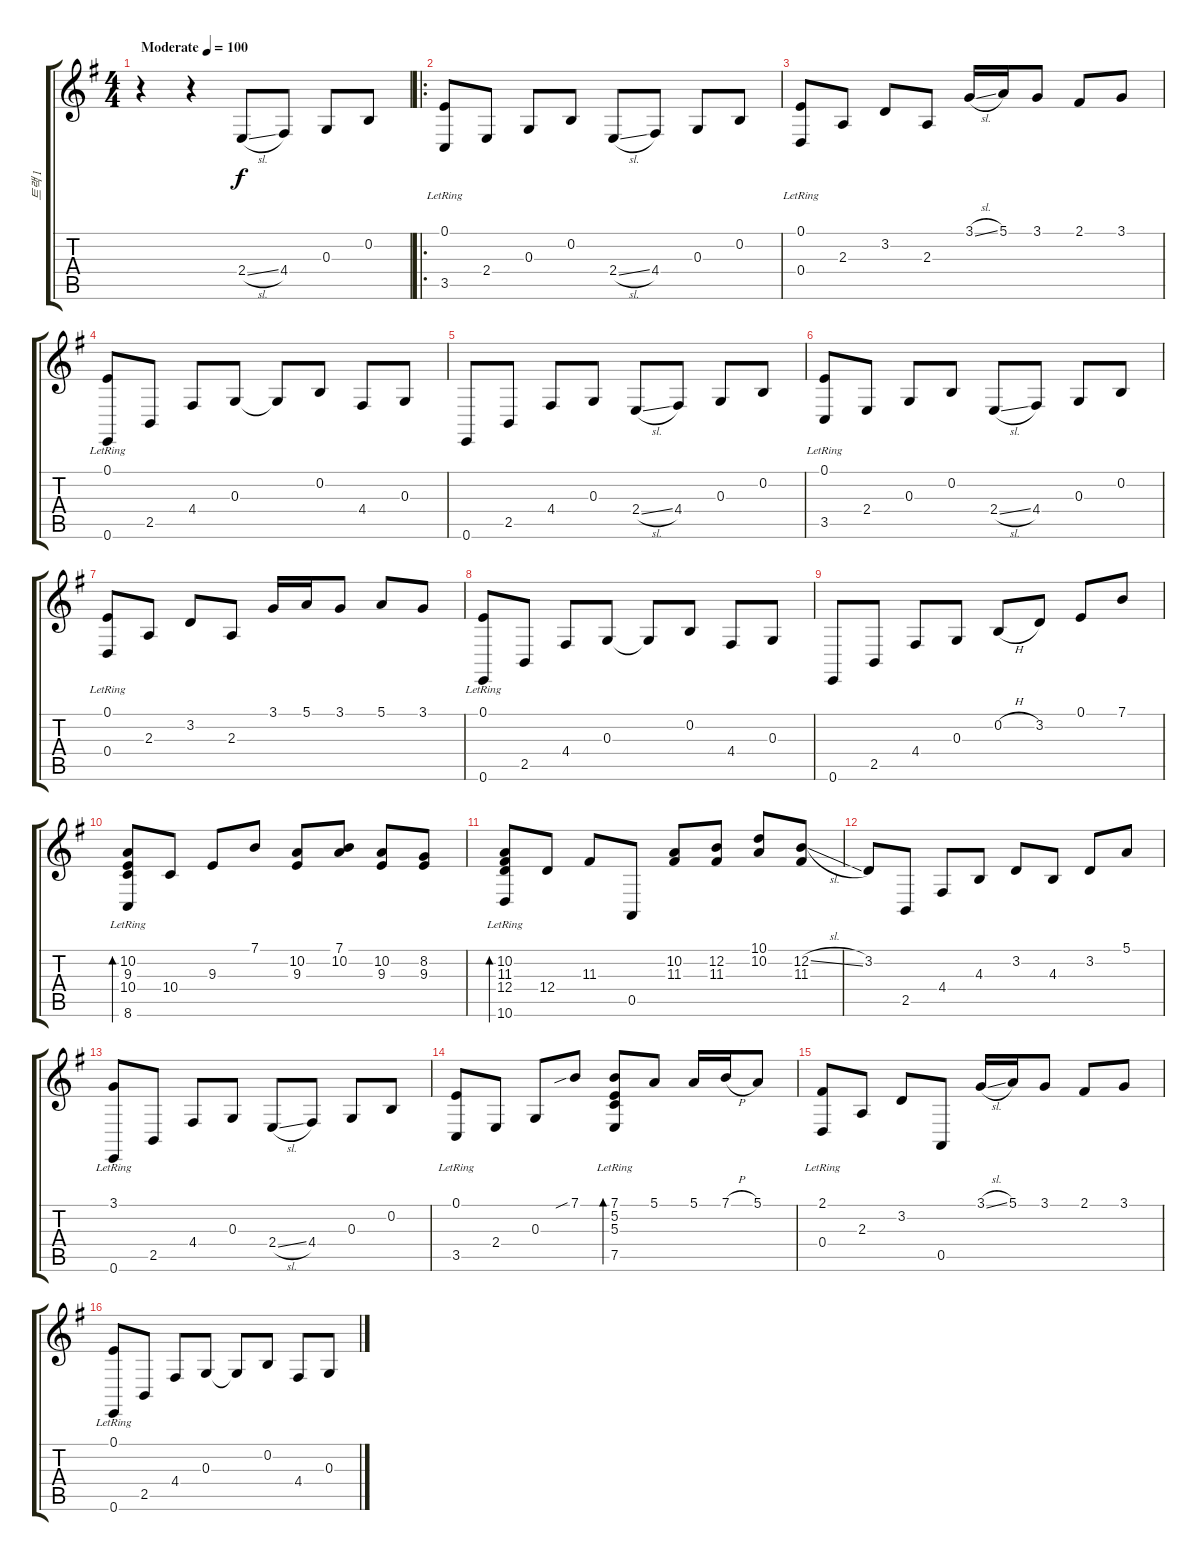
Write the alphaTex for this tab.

\track ("트랙 1" "트랙 1") {instrument harmonica}
\staff {score tabs}
\tuning (E4 B3 G3 D3 A2 E2) {hide}
\ts (4 4)
\tempo (100 "Moderate")
\clef g2
\ks g
r.4{dy f instrument harmonica} r.4 2.4{sl}.8 4.4.8 0.3.8 0.2.8 |
\ro
(0.1{lr} 3.5).8 2.4.8 0.3.8 0.2.8 2.4{sl}.8 4.4.8 0.3.8 0.2.8 |
(0.1{lr} 0.4).8 2.3.8 3.2.8 2.3.8 3.1{sl}.16 5.1.16 3.1.8 2.1.8 3.1.8 |
(0.1{lr} 0.6).8 2.5.8 4.4.8 0.3.8 0.3{t}.8 0.2.8 4.4.8 0.3.8 |
0.6.8 2.5.8 4.4.8 0.3.8 2.4{sl}.8 4.4.8 0.3.8 0.2.8 |
(0.1{lr} 3.5).8 2.4.8 0.3.8 0.2.8 2.4{sl}.8 4.4.8 0.3.8 0.2.8 |
(0.1{lr} 0.4).8 2.3.8 3.2.8 2.3.8 3.1.16 5.1.16 3.1.8 5.1.8 3.1.8 |
(0.1{lr} 0.6).8 2.5.8 4.4.8 0.3.8 0.3{t}.8 0.2.8 4.4.8 0.3.8 |
0.6.8 2.5.8 4.4.8 0.3.8 0.2{h}.8 3.2.8 0.1.8 7.1.8 |
(10.2{lr} 9.3 10.4 8.6).8{bd 240} 10.4.8 9.3.8 7.1.8 (10.2 9.3).8 (7.1 10.2).8 (10.2 9.3).8 (8.2 9.3).8 |
(10.2{lr} 11.3 12.4 10.6).8{bd 240} 12.4.8 11.3.8 0.5.8 (10.2 11.3).8 (12.2 11.3).8 (10.1 10.2).8 (12.2{sl} 11.3).8 |
3.2.8 2.5.8 4.4.8 4.3.8 3.2.8 4.3.8 3.2.8 5.1.8 |
(3.1{lr} 0.6).8 2.5.8 4.4.8 0.3.8 2.4{sl}.8 4.4.8 0.3.8 0.2.8 |
(0.1{lr} 3.5).8 2.4.8 0.3.8 7.1{sib}.8 (7.1{lr} 5.2 5.3 7.5).8{bd 240} 5.1.8 5.1.16 7.1{h}.16 5.1.8 |
(2.1{lr} 0.4).8 2.3.8 3.2.8 0.5.8 3.1{sl}.16 5.1.16 3.1.8 2.1.8 3.1.8 |
(0.1{lr} 0.6).8 2.5.8 4.4.8 0.3.8 0.3{t}.8 0.2.8 4.4.8 0.3.8
